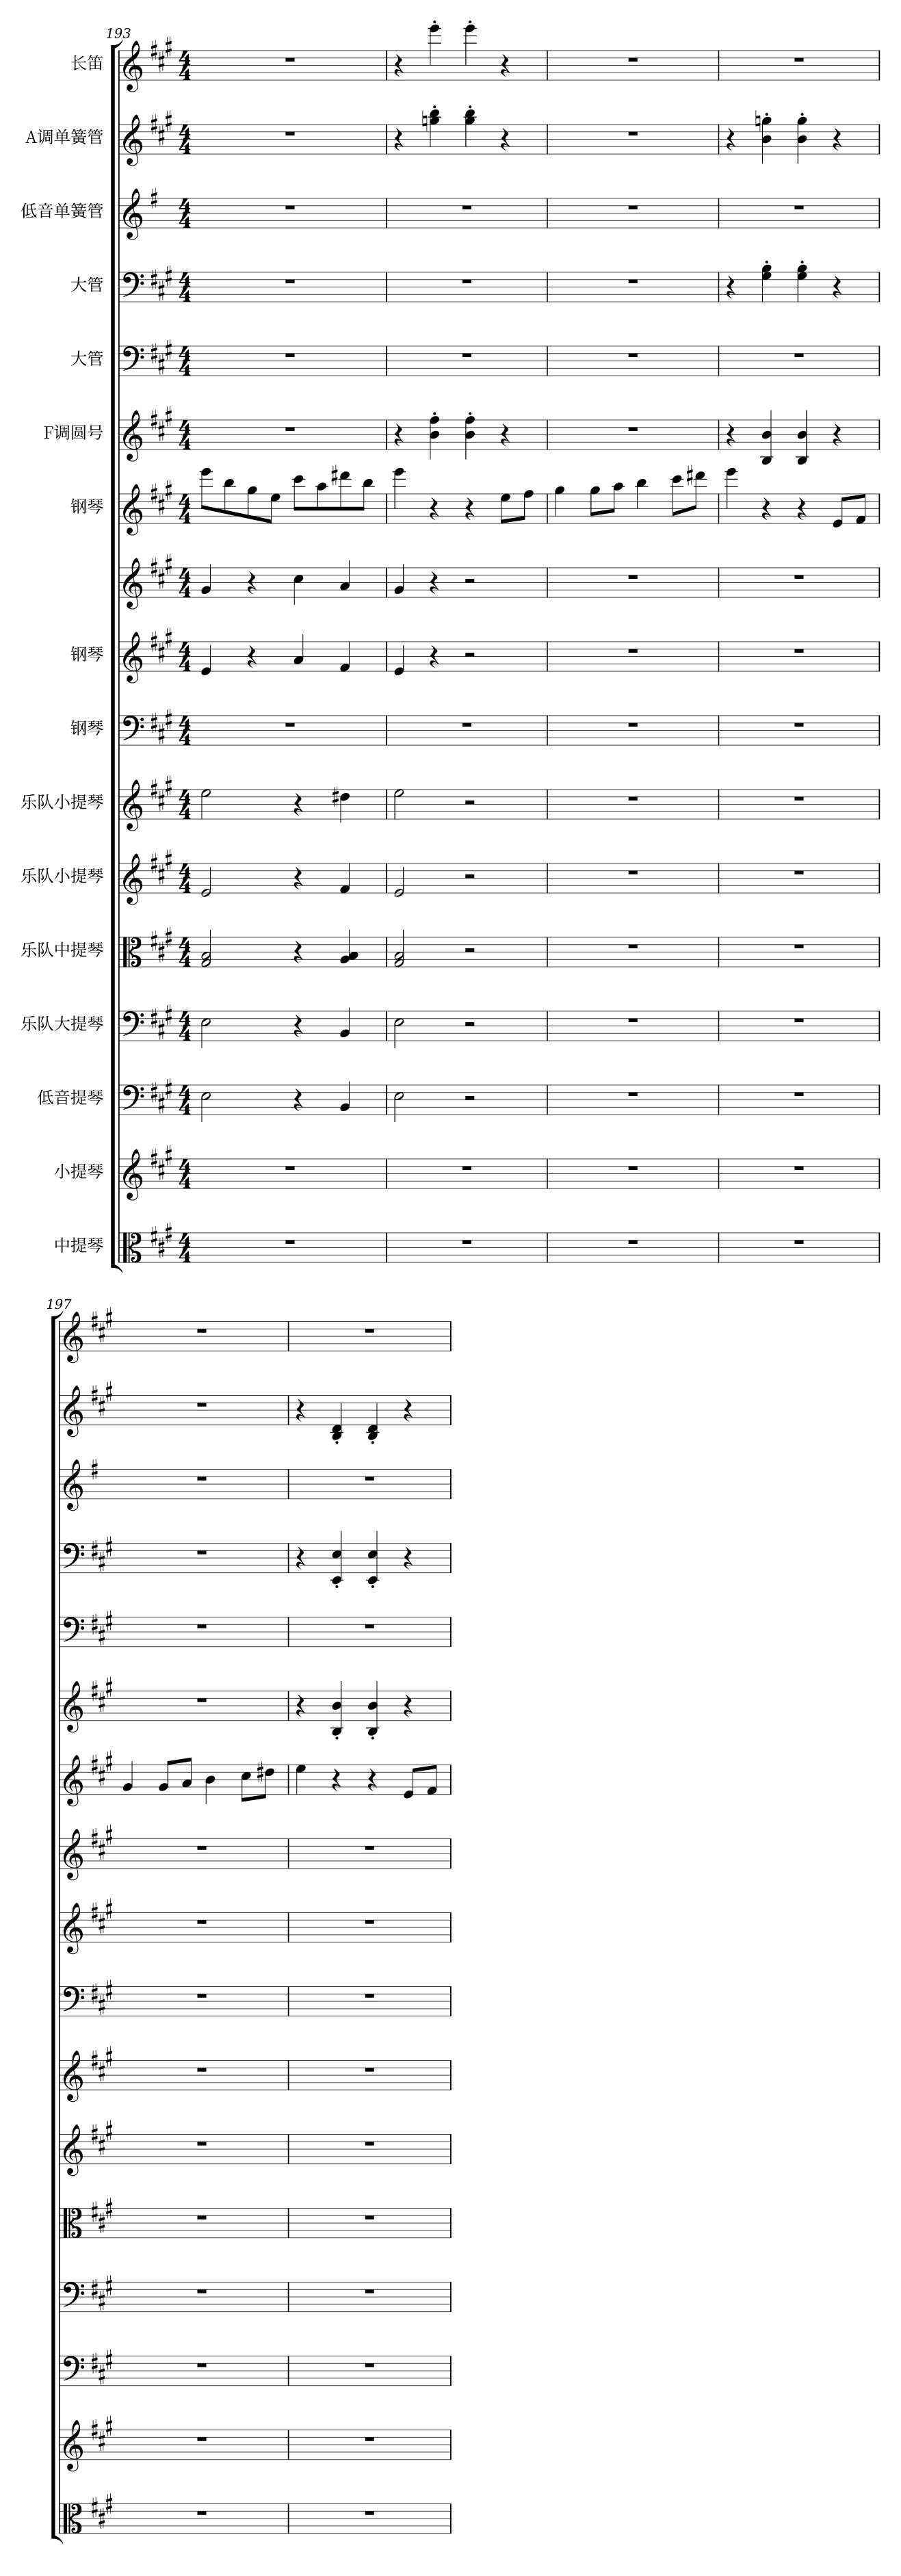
**kern	**kern	**kern	**kern	**kern	**kern	**kern	**kern	**kern	**kern	**kern	**kern	**kern	**kern	**kern	**kern	**kern
*part16	*part15	*part14	*part13	*part12	*part11	*part10	*part9	*part8	*part8	*part7	*part6	*part5	*part4	*part3	*part2	*part1
*staff17	*staff16	*staff15	*staff14	*staff13	*staff12	*staff11	*staff10	*staff9	*staff8	*staff7	*staff6	*staff5	*staff4	*staff3	*staff2	*staff1
*I"中提琴	*I"小提琴	*I"低音提琴	*I"乐队大提琴	*I"乐队中提琴	*I"乐队小提琴	*I"乐队小提琴	*I"钢琴	*I"钢琴	*	*I"钢琴	*I"F调圆号	*I"大管	*I"大管	*I"低音单簧管	*I"A调单簧管	*I"长笛
*clefC3	*clefG2	*clefF4	*clefF4	*clefC3	*clefG2	*clefG2	*clefF4	*clefG2	*clefG2	*clefG2	*clefG2	*clefF4	*clefF4	*clefG2	*clefG2	*clefG2
*	*	*ITrd7c12	*	*	*	*	*	*	*	*	*ITrd4c7	*	*	*ITrd8c14	*ITrd2c3	*
*k[f#c#g#]	*k[f#c#g#]	*k[f#c#g#]	*k[f#c#g#]	*k[f#c#g#]	*k[f#c#g#]	*k[f#c#g#]	*k[f#c#g#]	*k[f#c#g#]	*k[f#c#g#]	*k[f#c#g#]	*k[f#c#]	*k[f#c#g#]	*k[f#c#g#]	*k[f#]	*k[f#c#g#d#a#e#]	*k[f#c#g#]
*M4/4	*M4/4	*M4/4	*M4/4	*M4/4	*M4/4	*M4/4	*M4/4	*M4/4	*M4/4	*M4/4	*M4/4	*M4/4	*M4/4	*M4/4	*M4/4	*M4/4
=193	=193	=193	=193	=193	=193	=193	=193	=193	=193	=193	=193	=193	=193	=193	=193	=193
1r	1r	2EE\	2E\	2G#/ 2B/	2e/	2ee\	1r	4e/	4g#/	8eee\L	1r	1r	1r	1r	1r	1r
.	.	.	.	.	.	.	.	.	.	8bb\	.	.	.	.	.	.
.	.	.	.	.	.	.	.	4r	4r	8gg#\	.	.	.	.	.	.
.	.	.	.	.	.	.	.	.	.	8ee\J	.	.	.	.	.	.
.	.	4r	4r	4r	4r	4r	.	4a/	4cc#\	8ccc#\L	.	.	.	.	.	.
.	.	.	.	.	.	.	.	.	.	8aa\	.	.	.	.	.	.
.	.	4BBB/	4BB/	4A/ 4B/	4f#/	4dd#X\	.	4f#/	4a/	8ddd#X\	.	.	.	.	.	.
.	.	.	.	.	.	.	.	.	.	8bb\J	.	.	.	.	.	.
=194	=194	=194	=194	=194	=194	=194	=194	=194	=194	=194	=194	=194	=194	=194	=194	=194
1r	1r	2EE\	2E\	2G#/ 2B/	2e/	2ee\	1r	4e/	4g#/	4eee\	4r	1r	1r	1r	4r	4r
.	.	.	.	.	.	.	.	4r	4r	4r	4e\' 4b\'	.	.	.	4een\' 4gg#\'	4eee'\
.	.	2r	2r	2r	2r	2r	.	2r	2r	4r	4e\' 4b\'	.	.	.	4ee\' 4gg#\'	4eee'\
.	.	.	.	.	.	.	.	.	.	8ee\L	4r	.	.	.	4r	4r
.	.	.	.	.	.	.	.	.	.	8ff#\J	.	.	.	.	.	.
!!LO:PB:g=z
=195	=195	=195	=195	=195	=195	=195	=195	=195	=195	=195	=195	=195	=195	=195	=195	=195
1r	1r	1r	1r	1r	1r	1r	1r	1r	1r	4gg#\	1r	1r	1r	1r	1r	1r
.	.	.	.	.	.	.	.	.	.	8gg#\L	.	.	.	.	.	.
.	.	.	.	.	.	.	.	.	.	8aa\J	.	.	.	.	.	.
.	.	.	.	.	.	.	.	.	.	4bb\	.	.	.	.	.	.
.	.	.	.	.	.	.	.	.	.	8ccc#\L	.	.	.	.	.	.
.	.	.	.	.	.	.	.	.	.	8ddd#X\J	.	.	.	.	.	.
=196	=196	=196	=196	=196	=196	=196	=196	=196	=196	=196	=196	=196	=196	=196	=196	=196
1r	1r	1r	1r	1r	1r	1r	1r	1r	1r	4eee\	4r	1r	4r	1r	4r	1r
.	.	.	.	.	.	.	.	.	.	4r	4E/ 4e/	.	4G#\' 4B\'	.	4g#\' 4een\'	.
.	.	.	.	.	.	.	.	.	.	4r	4E/ 4e/	.	4G#\' 4B\'	.	4g#\' 4ee\'	.
.	.	.	.	.	.	.	.	.	.	8e/L	4r	.	4r	.	4r	.
.	.	.	.	.	.	.	.	.	.	8f#/J	.	.	.	.	.	.
=197	=197	=197	=197	=197	=197	=197	=197	=197	=197	=197	=197	=197	=197	=197	=197	=197
1r	1r	1r	1r	1r	1r	1r	1r	1r	1r	4g#/	1r	1r	1r	1r	1r	1r
.	.	.	.	.	.	.	.	.	.	8g#/L	.	.	.	.	.	.
.	.	.	.	.	.	.	.	.	.	8a/J	.	.	.	.	.	.
.	.	.	.	.	.	.	.	.	.	4b\	.	.	.	.	.	.
.	.	.	.	.	.	.	.	.	.	8cc#\L	.	.	.	.	.	.
.	.	.	.	.	.	.	.	.	.	8dd#X\J	.	.	.	.	.	.
=198	=198	=198	=198	=198	=198	=198	=198	=198	=198	=198	=198	=198	=198	=198	=198	=198
1r	1r	1r	1r	1r	1r	1r	1r	1r	1r	4ee\	4r	1r	4r	1r	4r	1r
.	.	.	.	.	.	.	.	.	.	4r	4E/' 4e/'	.	4EE/' 4E/'	.	4G#/' 4B/'	.
.	.	.	.	.	.	.	.	.	.	4r	4E/' 4e/'	.	4EE/' 4E/'	.	4G#/' 4B/'	.
.	.	.	.	.	.	.	.	.	.	8e/L	4r	.	4r	.	4r	.
.	.	.	.	.	.	.	.	.	.	8f#/J	.	.	.	.	.	.
=	=	=	=	=	=	=	=	=	=	=	=	=	=	=	=	=
*-	*-	*-	*-	*-	*-	*-	*-	*-	*-	*-	*-	*-	*-	*-	*-	*-
